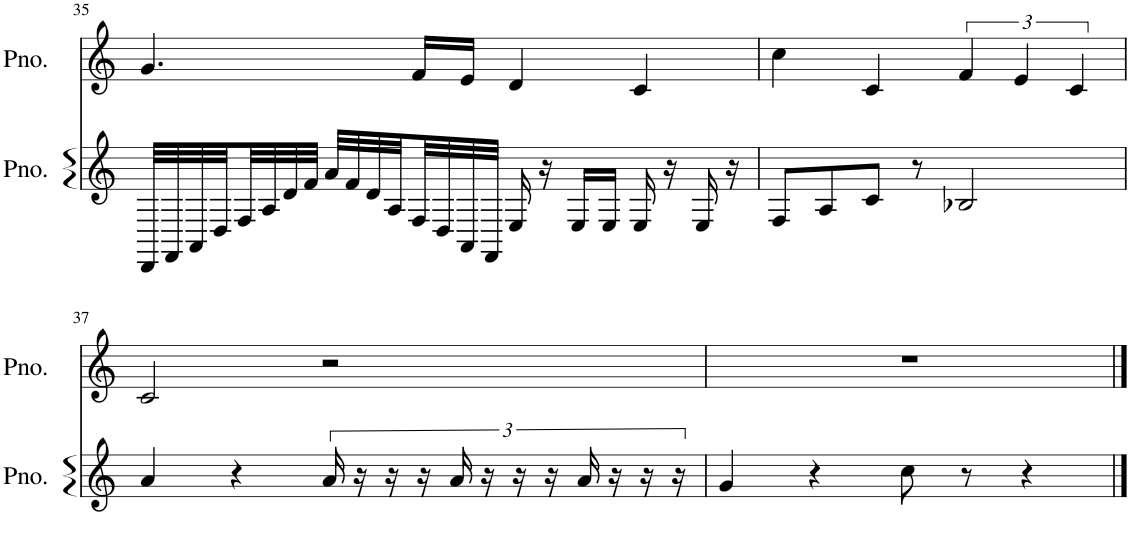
**kern	**kern
*part2	*part1
*staff2	*staff1
*I"Piano	*I"Piano
*I'Pno.	*I'Pno.
!!LO:PB:g=z
*clefG2	*clefG2
*k[]	*k[]
*M4/4	*M4/4
=35	=35
32DD/LLL	4.g/
32FF/	.
32AA/	.
32D/	.
32F/	.
32A/	.
32d/	.
32f/JJJ	.
32a/LLL	.
32f/	.
32d/	.
32A/	.
32F/	16f/LL
32D/	.
32AA/	16e/JJ
32FF/JJJ	.
16E/	4d/
16r	.
16E/LL	.
16E/JJ	.
16E/	4c/
16r	.
16E/	.
16r	.
=36	=36
8F/L	4cc\
8A/	.
8c/J	4c/
8r	.
2B-X/	6f/
.	6e/
.	6c/
!!LO:LB:g=z
=37	=37
4a/	2c/
4r	.
24a/	2r
24r	.
24r	.
24r	.
24a/	.
24r	.
24r	.
24r	.
24a/	.
24r	.
24r	.
24r	.
=38	=38
4g/	1r
4r	.
8cc\	.
8r	.
4r	.
==	==
*-	*-
